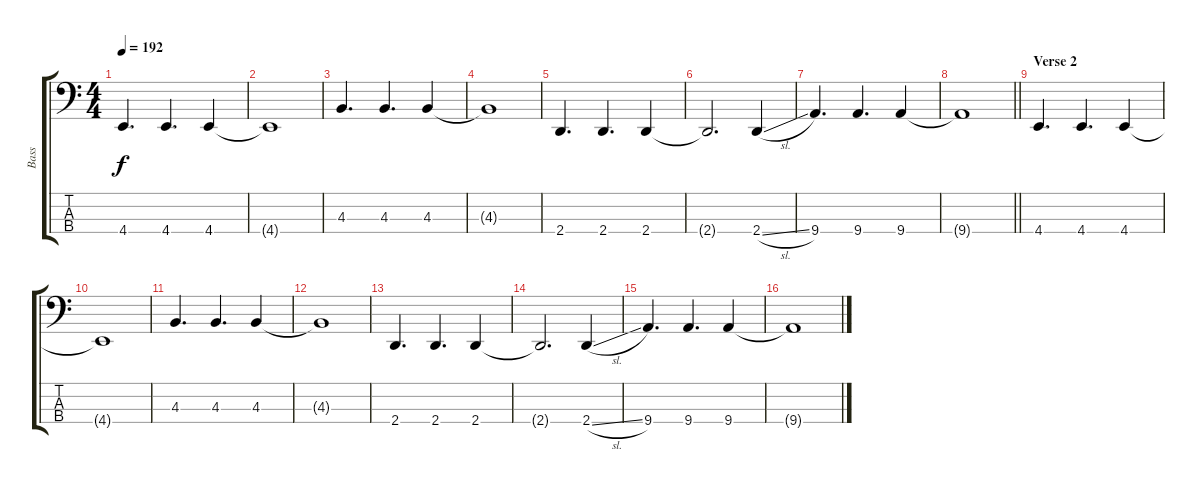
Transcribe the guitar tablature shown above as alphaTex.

\track ("Bass" "Bass") {instrument electricbasspick}
\staff {score tabs}
\tuning (F2 C2 G1 C1) {hide}
\ts (4 4)
\tempo 192
\clef f4
\ks aminor
4.4.4{d dy f} 4.4.4{d} 4.4.4 |
4.4{t}.1 |
4.3.4{d} 4.3.4{d} 4.3.4 |
4.3{t}.1 |
2.4.4{d} 2.4.4{d} 2.4.4 |
2.4{t}.2{d} 2.4{sl}.4 |
9.4.4{d} 9.4.4{d} 9.4.4 |
\barLineRight lightlight
9.4{t}.1 |
\section ("" "Verse 2")
4.4.4{d} 4.4.4{d} 4.4.4 |
4.4{t}.1 |
4.3.4{d} 4.3.4{d} 4.3.4 |
4.3{t}.1 |
2.4.4{d} 2.4.4{d} 2.4.4 |
2.4{t}.2{d} 2.4{sl}.4 |
9.4.4{d} 9.4.4{d} 9.4.4 |
9.4{t}.1
